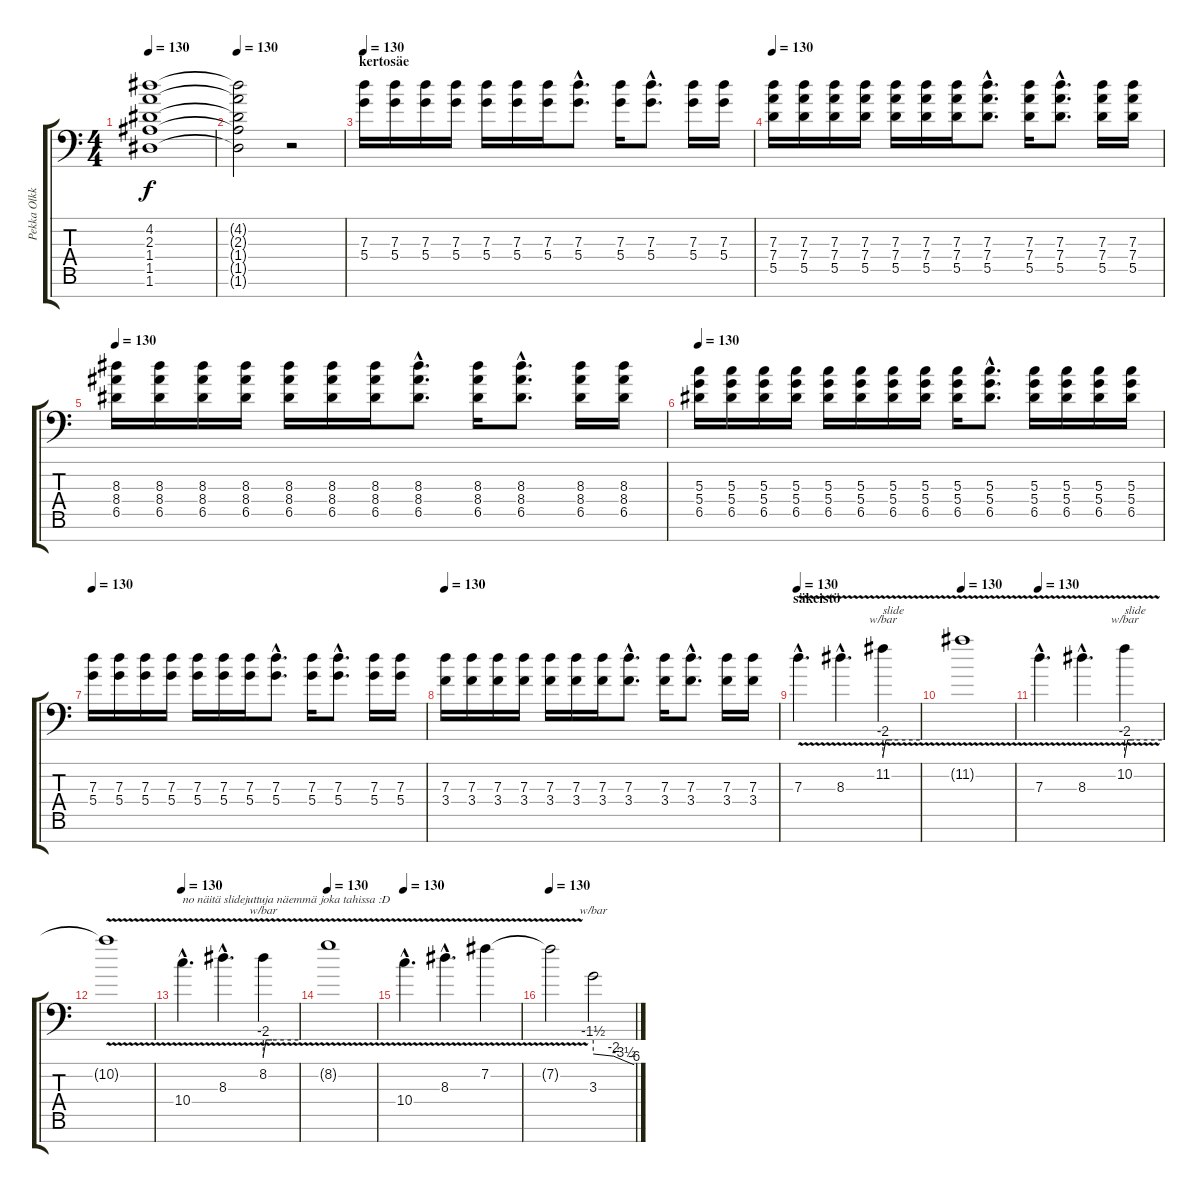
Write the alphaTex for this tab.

\track ("Pekka Olkkonen" "Pekka Olkk") {instrument distortionguitar}
\staff {score tabs}
\tuning (E4 B3 G3 D3 A2 D2 A1) {hide}
\ts (4 4)
\tempo 130
\clef f4
\ks c
(4.2 2.3 1.4 1.5 1.6).1{dy f} |
\tempo 130
(4.2{t} 2.3{t} 1.4{t} 1.5{t} 1.6{t}).2 r.2 |
\section ("" "kertosäe")
\tempo 130
(7.3 5.4).16 (7.3 5.4).16 (7.3 5.4).16 (7.3 5.4).16 (7.3 5.4).16 (7.3 5.4).16 (7.3 5.4).16 (7.3{hac} 5.4{hac}).8{d} (7.3 5.4).16 (7.3{hac} 5.4{hac}).8{d} (7.3 5.4).16 (7.3 5.4).16 |
\tempo 130
(7.3 7.4 5.5).16 (7.3 7.4 5.5).16 (7.3 7.4 5.5).16 (7.3 7.4 5.5).16 (7.3 7.4 5.5).16 (7.3 7.4 5.5).16 (7.3 7.4 5.5).16 (7.3{hac} 7.4{hac} 5.5{hac}).8{d} (7.3 7.4 5.5).16 (7.3{hac} 7.4{hac} 5.5{hac}).8{d} (7.3 7.4 5.5).16 (7.3 7.4 5.5).16 |
\tempo 130
(8.3 8.4 6.5).16 (8.3 8.4 6.5).16 (8.3 8.4 6.5).16 (8.3 8.4 6.5).16 (8.3 8.4 6.5).16 (8.3 8.4 6.5).16 (8.3 8.4 6.5).16 (8.3{hac} 8.4{hac} 6.5{hac}).8{d} (8.3 8.4 6.5).16 (8.3{hac} 8.4{hac} 6.5{hac}).8{d} (8.3 8.4 6.5).16 (8.3 8.4 6.5).16 |
\tempo 130
(5.3 5.4 6.5).16 (5.3 5.4 6.5).16 (5.3 5.4 6.5).16 (5.3 5.4 6.5).16 (5.3 5.4 6.5).16 (5.3 5.4 6.5).16 (5.3 5.4 6.5).16 (5.3 5.4 6.5).16 (5.3 5.4 6.5).16 (5.3{hac} 5.4{hac} 6.5{hac}).8{d} (5.3 5.4 6.5).16 (5.3 5.4 6.5).16 (5.3 5.4 6.5).16 (5.3 5.4 6.5).16 |
\tempo 130
(7.3 5.4).16 (7.3 5.4).16 (7.3 5.4).16 (7.3 5.4).16 (7.3 5.4).16 (7.3 5.4).16 (7.3 5.4).16 (7.3{hac} 5.4{hac}).8{d} (7.3 5.4).16 (7.3{hac} 5.4{hac}).8{d} (7.3 5.4).16 (7.3 5.4).16 |
\tempo 130
(7.3 3.4).16 (7.3 3.4).16 (7.3 3.4).16 (7.3 3.4).16 (7.3 3.4).16 (7.3 3.4).16 (7.3 3.4).16 (7.3{hac} 3.4{hac}).8{d} (7.3 3.4).16 (7.3{hac} 3.4{hac}).8{d} (7.3 3.4).16 (7.3 3.4).16 |
\section ("" "säkeistö")
\tempo 130
7.3{v hac}.4{d} 8.3{v hac}.4{d} 11.2{v}.4{tbe (custom default 0 -8 5 0 15 0 60 0) txt "slide"} |
\tempo 130
11.2{t}.1 |
\tempo 130
7.3{v hac}.4{d} 8.3{v hac}.4{d} 10.2{v}.4{tbe (custom default 0 -8 5 0 15 0 60 0) txt "slide"} |
10.2{t}.1 |
\tempo 130
10.4{v hac}.4{d txt "no näitä slidejuttuja näemmä joka tahissa :D"} 8.3{v hac}.4{d} 8.2{v}.4{tbe (custom default 0 -8 5 0 15 0 60 0)} |
\tempo 130
8.2{t}.1 |
\tempo 130
10.4{v hac}.4{d} 8.3{v hac}.4{d} 7.2{v}.4 |
\tempo 130
7.2{t}.2 3.3.2{tbe (custom default 0 -6 30 -8 45 -14 60 -24) instrument guitarharmonics}
